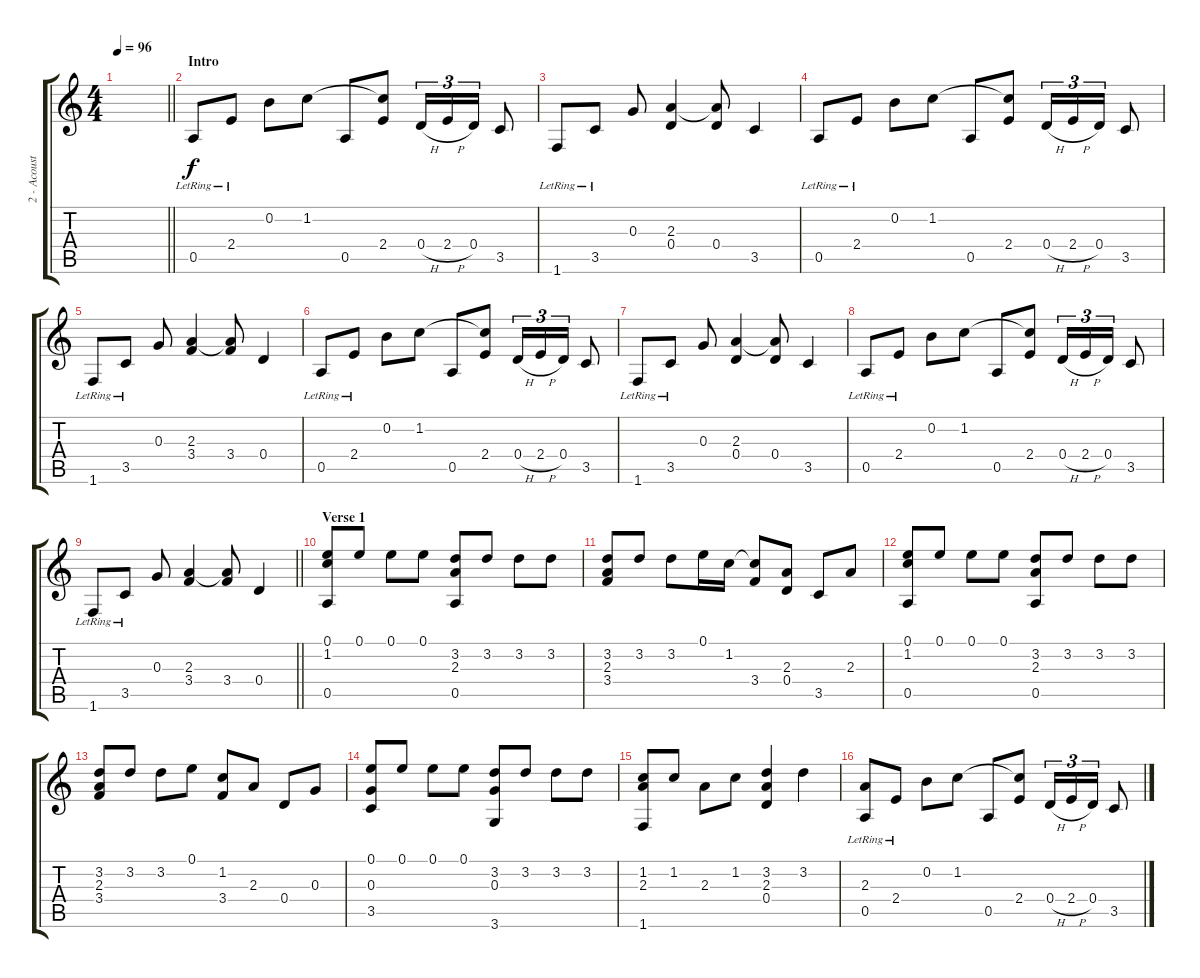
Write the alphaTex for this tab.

\track ("2 - Acoustic vocals" "2 - Acoust") {instrument acousticguitarsteel}
\staff {score tabs}
\tuning (E4 B3 G3 D3 A2 E2) {hide}
\ts (4 4)
\tempo 96
\clef g2
\barLineRight lightlight
\ks c
|
\section ("" "Intro")
0.5{lr}.8 2.4{lr}.8 0.2.8 1.2.8 0.5.8 (1.2{t} 2.4).8 0.4{h}.16{tu (3 2)} 2.4{h}.16{tu (3 2)} 0.4.16{tu (3 2)} 3.5.8 |
1.6{lr}.8 3.5{lr}.8 0.3.8 (2.3 0.4).4 (2.3{t} 0.4).8 3.5.4 |
0.5{lr}.8 2.4{lr}.8 0.2.8 1.2.8 0.5.8 (1.2{t} 2.4).8 0.4{h}.16{tu (3 2)} 2.4{h}.16{tu (3 2)} 0.4.16{tu (3 2)} 3.5.8 |
1.6{lr}.8 3.5{lr}.8 0.3.8 (2.3 3.4).4 (2.3{t} 3.4).8 0.4.4 |
0.5{lr}.8 2.4{lr}.8 0.2.8 1.2.8 0.5.8 (1.2{t} 2.4).8 0.4{h}.16{tu (3 2)} 2.4{h}.16{tu (3 2)} 0.4.16{tu (3 2)} 3.5.8 |
1.6{lr}.8 3.5{lr}.8 0.3.8 (2.3 0.4).4 (2.3{t} 0.4).8 3.5.4 |
0.5{lr}.8 2.4{lr}.8 0.2.8 1.2.8 0.5.8 (1.2{t} 2.4).8 0.4{h}.16{tu (3 2)} 2.4{h}.16{tu (3 2)} 0.4.16{tu (3 2)} 3.5.8 |
\barLineRight lightlight
1.6{lr}.8 3.5{lr}.8 0.3.8 (2.3 3.4).4 (2.3{t} 3.4).8 0.4.4 |
\section ("" "Verse 1")
(0.1 1.2 0.5).8 0.1.8 0.1.8 0.1.8 (3.2 2.3 0.5).8 3.2.8 3.2.8 3.2.8 |
(3.2 2.3 3.4).8 3.2.8 3.2.8 0.1.16 1.2.16 (1.2{t} 3.4).8 (2.3 0.4).8 3.5.8 2.3.8 |
(0.1 1.2 0.5).8 0.1.8 0.1.8 0.1.8 (3.2 2.3 0.5).8 3.2.8 3.2.8 3.2.8 |
(3.2 2.3 3.4).8 3.2.8 3.2.8 0.1.8 (1.2 3.4).8 2.3.8 0.4.8 0.3.8 |
(0.1 0.3 3.5).8 0.1.8 0.1.8 0.1.8 (3.2 0.3 3.6).8 3.2.8 3.2.8 3.2.8 |
(1.2 2.3 1.6).8 1.2.8 2.3.8 1.2.8 (3.2 2.3 0.4).4 3.2.4 |
(2.3 0.5{lr}).8 2.4{lr}.8 0.2.8 1.2.8 0.5.8 (1.2{t} 2.4).8 0.4{h}.16{tu (3 2)} 2.4{h}.16{tu (3 2)} 0.4.16{tu (3 2)} 3.5.8
